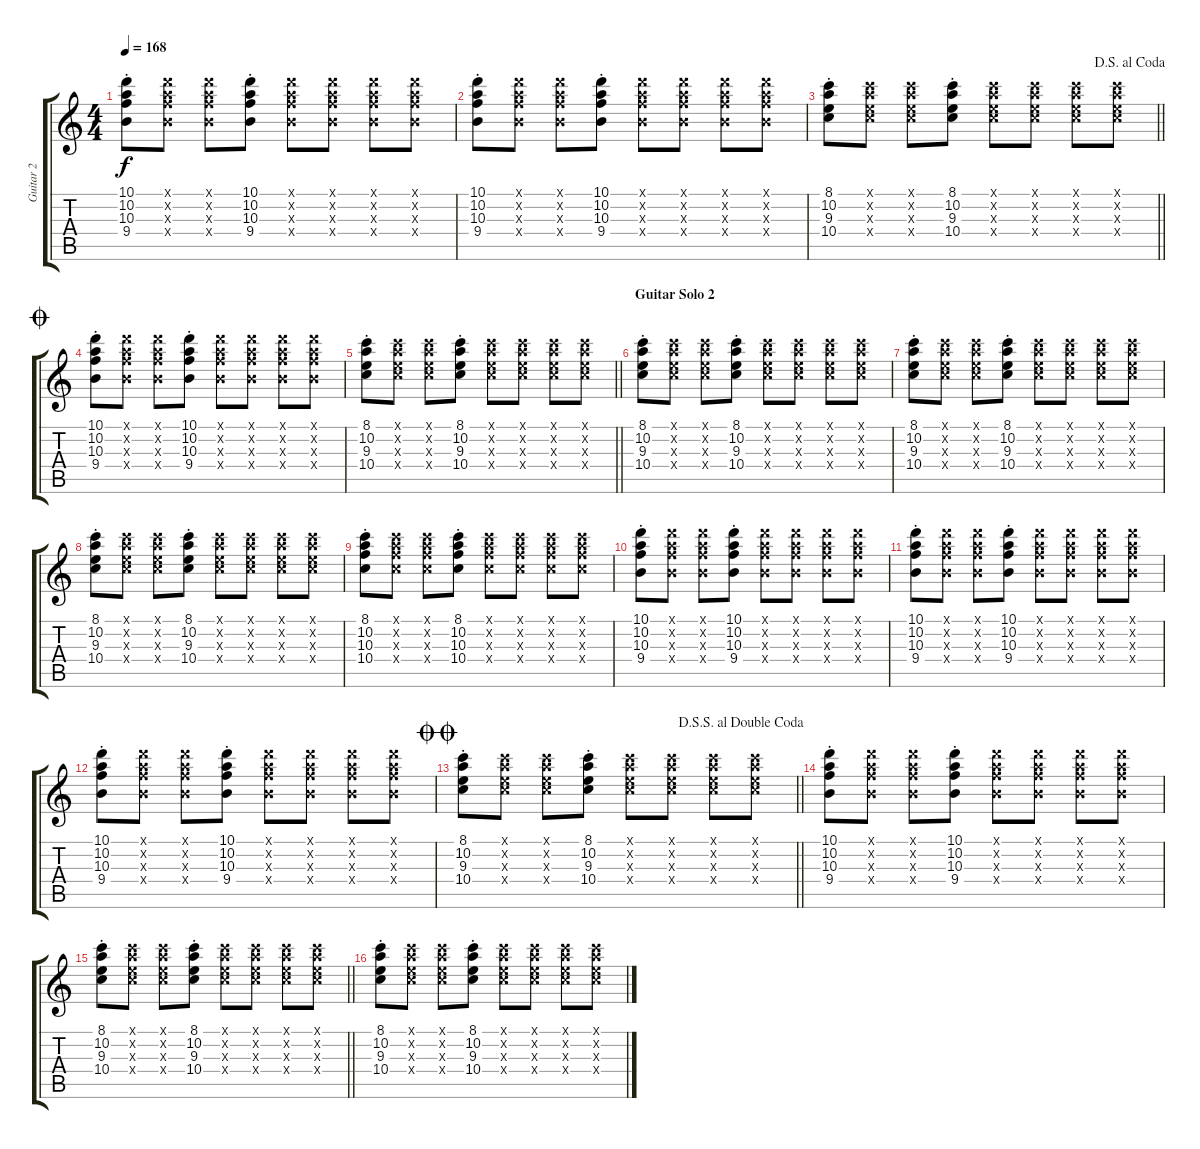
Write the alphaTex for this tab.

\track ("Guitar 2" "Guitar 2") {instrument electricguitarclean}
\staff {score tabs}
\tuning (E4 B3 G3 D3 A2 E2) {hide}
\ts (4 4)
\tempo 168
\clef g2
\ks c
(10.1{st} 10.2{st} 10.3{st} 9.4{st}).8{dy f} (10.1{x} 10.2{x} 10.3{x} 9.4{x}).8 (10.1{x} 10.2{x} 10.3{x} 9.4{x}).8 (10.1{st} 10.2{st} 10.3{st} 9.4{st}).8 (10.1{x} 10.2{x} 10.3{x} 9.4{x}).8 (10.1{x} 10.2{x} 10.3{x} 9.4{x}).8 (10.1{x} 10.2{x} 10.3{x} 9.4{x}).8 (10.1{x} 10.2{x} 10.3{x} 9.4{x}).8 |
(10.1{st} 10.2{st} 10.3{st} 9.4{st}).8 (10.1{x} 10.2{x} 10.3{x} 9.4{x}).8 (10.1{x} 10.2{x} 10.3{x} 9.4{x}).8 (10.1{st} 10.2{st} 10.3{st} 9.4{st}).8 (10.1{x} 10.2{x} 10.3{x} 9.4{x}).8 (10.1{x} 10.2{x} 10.3{x} 9.4{x}).8 (10.1{x} 10.2{x} 10.3{x} 9.4{x}).8 (10.1{x} 10.2{x} 10.3{x} 9.4{x}).8 |
\jump dalsegnoalcoda
\barLineRight lightlight
(8.1{st} 10.2{st} 9.3{st} 10.4{st}).8 (8.1{x} 10.2{x} 9.3{x} 10.4{x}).8 (8.1{x} 10.2{x} 9.3{x} 10.4{x}).8 (8.1{st} 10.2{st} 9.3{st} 10.4{st}).8 (8.1{x} 10.2{x} 9.3{x} 10.4{x}).8 (8.1{x} 10.2{x} 9.3{x} 10.4{x}).8 (8.1{x} 10.2{x} 9.3{x} 10.4{x}).8 (8.1{x} 10.2{x} 9.3{x} 10.4{x}).8 |
\jump coda
(10.1{st} 10.2{st} 10.3{st} 9.4{st}).8 (10.1{x} 10.2{x} 10.3{x} 9.4{x}).8 (10.1{x} 10.2{x} 10.3{x} 9.4{x}).8 (10.1{st} 10.2{st} 10.3{st} 9.4{st}).8 (10.1{x} 10.2{x} 10.3{x} 9.4{x}).8 (10.1{x} 10.2{x} 10.3{x} 9.4{x}).8 (10.1{x} 10.2{x} 10.3{x} 9.4{x}).8 (10.1{x} 10.2{x} 10.3{x} 9.4{x}).8 |
\barLineRight lightlight
(8.1{st} 10.2{st} 9.3{st} 10.4{st}).8 (8.1{x} 10.2{x} 9.3{x} 10.4{x}).8 (8.1{x} 10.2{x} 9.3{x} 10.4{x}).8 (8.1{st} 10.2{st} 9.3{st} 10.4{st}).8 (8.1{x} 10.2{x} 9.3{x} 10.4{x}).8 (8.1{x} 10.2{x} 9.3{x} 10.4{x}).8 (8.1{x} 10.2{x} 9.3{x} 10.4{x}).8 (8.1{x} 10.2{x} 9.3{x} 10.4{x}).8 |
\section ("" "Guitar Solo 2")
(8.1{st} 10.2{st} 9.3{st} 10.4{st}).8 (8.1{x} 10.2{x} 9.3{x} 10.4{x}).8 (8.1{x} 10.2{x} 9.3{x} 10.4{x}).8 (8.1{st} 10.2{st} 9.3{st} 10.4{st}).8 (8.1{x} 10.2{x} 9.3{x} 10.4{x}).8 (8.1{x} 10.2{x} 9.3{x} 10.4{x}).8 (8.1{x} 10.2{x} 9.3{x} 10.4{x}).8 (8.1{x} 10.2{x} 9.3{x} 10.4{x}).8 |
(8.1{st} 10.2{st} 9.3{st} 10.4{st}).8 (8.1{x} 10.2{x} 9.3{x} 10.4{x}).8 (8.1{x} 10.2{x} 9.3{x} 10.4{x}).8 (8.1{st} 10.2{st} 9.3{st} 10.4{st}).8 (8.1{x} 10.2{x} 9.3{x} 10.4{x}).8 (8.1{x} 10.2{x} 9.3{x} 10.4{x}).8 (8.1{x} 10.2{x} 9.3{x} 10.4{x}).8 (8.1{x} 10.2{x} 9.3{x} 10.4{x}).8 |
(8.1{st} 10.2{st} 9.3{st} 10.4{st}).8 (8.1{x} 10.2{x} 9.3{x} 10.4{x}).8 (8.1{x} 10.2{x} 9.3{x} 10.4{x}).8 (8.1{st} 10.2{st} 9.3{st} 10.4{st}).8 (8.1{x} 10.2{x} 9.3{x} 10.4{x}).8 (8.1{x} 10.2{x} 9.3{x} 10.4{x}).8 (8.1{x} 10.2{x} 9.3{x} 10.4{x}).8 (8.1{x} 10.2{x} 9.3{x} 10.4{x}).8 |
(8.1{st} 10.2{st} 10.3{st} 10.4{st}).8 (8.1{x} 10.2{x} 10.3{x} 10.4{x}).8 (8.1{x} 10.2{x} 10.3{x} 10.4{x}).8 (8.1{st} 10.2{st} 10.3{st} 10.4{st}).8 (8.1{x} 10.2{x} 10.3{x} 10.4{x}).8 (8.1{x} 10.2{x} 10.3{x} 10.4{x}).8 (8.1{x} 10.2{x} 10.3{x} 10.4{x}).8 (8.1{x} 10.2{x} 10.3{x} 10.4{x}).8 |
(10.1{st} 10.2{st} 10.3{st} 9.4{st}).8 (10.1{x} 10.2{x} 10.3{x} 9.4{x}).8 (10.1{x} 10.2{x} 10.3{x} 9.4{x}).8 (10.1{st} 10.2{st} 10.3{st} 9.4{st}).8 (10.1{x} 10.2{x} 10.3{x} 9.4{x}).8 (10.1{x} 10.2{x} 10.3{x} 9.4{x}).8 (10.1{x} 10.2{x} 10.3{x} 9.4{x}).8 (10.1{x} 10.2{x} 10.3{x} 9.4{x}).8 |
(10.1{st} 10.2{st} 10.3{st} 9.4{st}).8 (10.1{x} 10.2{x} 10.3{x} 9.4{x}).8 (10.1{x} 10.2{x} 10.3{x} 9.4{x}).8 (10.1{st} 10.2{st} 10.3{st} 9.4{st}).8 (10.1{x} 10.2{x} 10.3{x} 9.4{x}).8 (10.1{x} 10.2{x} 10.3{x} 9.4{x}).8 (10.1{x} 10.2{x} 10.3{x} 9.4{x}).8 (10.1{x} 10.2{x} 10.3{x} 9.4{x}).8 |
(10.1{st} 10.2{st} 10.3{st} 9.4{st}).8 (10.1{x} 10.2{x} 10.3{x} 9.4{x}).8 (10.1{x} 10.2{x} 10.3{x} 9.4{x}).8 (10.1{st} 10.2{st} 10.3{st} 9.4{st}).8 (10.1{x} 10.2{x} 10.3{x} 9.4{x}).8 (10.1{x} 10.2{x} 10.3{x} 9.4{x}).8 (10.1{x} 10.2{x} 10.3{x} 9.4{x}).8 (10.1{x} 10.2{x} 10.3{x} 9.4{x}).8 |
\jump doublecoda
\jump dalsegnosegnoaldoublecoda
\barLineRight lightlight
(8.1{st} 10.2{st} 9.3{st} 10.4{st}).8 (8.1{x} 10.2{x} 9.3{x} 10.4{x}).8 (8.1{x} 10.2{x} 9.3{x} 10.4{x}).8 (8.1{st} 10.2{st} 9.3{st} 10.4{st}).8 (8.1{x} 10.2{x} 9.3{x} 10.4{x}).8 (8.1{x} 10.2{x} 9.3{x} 10.4{x}).8 (8.1{x} 10.2{x} 9.3{x} 10.4{x}).8 (8.1{x} 10.2{x} 9.3{x} 10.4{x}).8 |
(10.1{st} 10.2{st} 10.3{st} 9.4{st}).8 (10.1{x} 10.2{x} 10.3{x} 9.4{x}).8 (10.1{x} 10.2{x} 10.3{x} 9.4{x}).8 (10.1{st} 10.2{st} 10.3{st} 9.4{st}).8 (10.1{x} 10.2{x} 10.3{x} 9.4{x}).8 (10.1{x} 10.2{x} 10.3{x} 9.4{x}).8 (10.1{x} 10.2{x} 10.3{x} 9.4{x}).8 (10.1{x} 10.2{x} 10.3{x} 9.4{x}).8 |
\barLineRight lightlight
(8.1{st} 10.2{st} 9.3{st} 10.4{st}).8 (8.1{x} 10.2{x} 9.3{x} 10.4{x}).8 (8.1{x} 10.2{x} 9.3{x} 10.4{x}).8 (8.1{st} 10.2{st} 9.3{st} 10.4{st}).8 (8.1{x} 10.2{x} 9.3{x} 10.4{x}).8 (8.1{x} 10.2{x} 9.3{x} 10.4{x}).8 (8.1{x} 10.2{x} 9.3{x} 10.4{x}).8 (8.1{x} 10.2{x} 9.3{x} 10.4{x}).8 |
(8.1{st} 10.2{st} 9.3{st} 10.4{st}).8 (8.1{x} 10.2{x} 9.3{x} 10.4{x}).8 (8.1{x} 10.2{x} 9.3{x} 10.4{x}).8 (8.1{st} 10.2{st} 9.3{st} 10.4{st}).8 (8.1{x} 10.2{x} 9.3{x} 10.4{x}).8 (8.1{x} 10.2{x} 9.3{x} 10.4{x}).8 (8.1{x} 10.2{x} 9.3{x} 10.4{x}).8 (8.1{x} 10.2{x} 9.3{x} 10.4{x}).8
